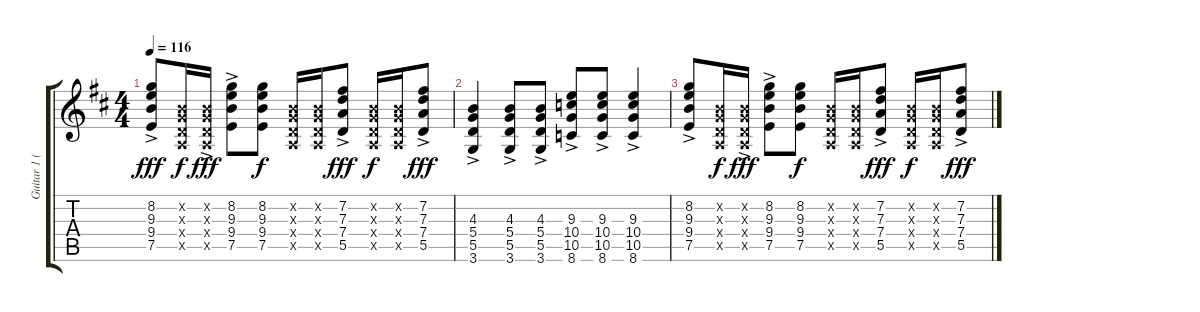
\track ("Guitar 1 (Jazz)" "Guitar 1 (") {instrument electricguitarjazz}
\staff {score tabs}
\tuning (E4 B3 G3 D3 A2 E2) {hide}
\ts (4 4)
\tempo 116
\clef g2
\ks d
(8.2{ac} 9.3{ac} 9.4{ac} 7.5{ac}).8{dy fff} (0.2{x} 0.3{x} 0.4{x} 0.5{x}).16{dy f} (0.2{ac x} 0.3{ac x} 0.4{ac x} 0.5{ac x}).16{dy fff} (8.2{ac} 9.3{ac} 9.4{ac} 7.5{ac}).8 (8.2 9.3 9.4 7.5).8{dy f} (0.2{x} 0.3{x} 0.4{x} 0.5{x}).16 (0.2{x} 0.3{x} 0.4{x} 0.5{x}).16 (7.2{ac} 7.3{ac} 7.4{ac} 5.5{ac}).8{dy fff} (0.2{x} 0.3{x} 0.4{x} 0.5{x}).16{dy f} (0.2{x} 0.3{x} 0.4{x} 0.5{x}).16 (7.2{ac} 7.3{ac} 7.4{ac} 5.5{ac}).8{dy fff} |
(4.3{ac} 5.4{ac} 5.5{ac} 3.6{ac}).4 (4.3{ac} 5.4{ac} 5.5{ac} 3.6{ac}).8 (4.3{ac} 5.4{ac} 5.5{ac} 3.6{ac}).8 (9.3{ac} 10.4{ac} 10.5{ac} 8.6).8 (9.3{ac} 10.4{ac} 10.5{ac} 8.6).8 (9.3{ac} 10.4{ac} 10.5{ac} 8.6).4 |
(8.2{ac} 9.3{ac} 9.4{ac} 7.5{ac}).8 (0.2{x} 0.3{x} 0.4{x} 0.5{x}).16{dy f} (0.2{ac x} 0.3{ac x} 0.4{ac x} 0.5{ac x}).16{dy fff} (8.2{ac} 9.3{ac} 9.4{ac} 7.5{ac}).8 (8.2 9.3 9.4 7.5).8{dy f} (0.2{x} 0.3{x} 0.4{x} 0.5{x}).16 (0.2{x} 0.3{x} 0.4{x} 0.5{x}).16 (7.2{ac} 7.3{ac} 7.4{ac} 5.5{ac}).8{dy fff} (0.2{x} 0.3{x} 0.4{x} 0.5{x}).16{dy f} (0.2{x} 0.3{x} 0.4{x} 0.5{x}).16 (7.2{ac} 7.3{ac} 7.4{ac} 5.5{ac}).8{dy fff}
